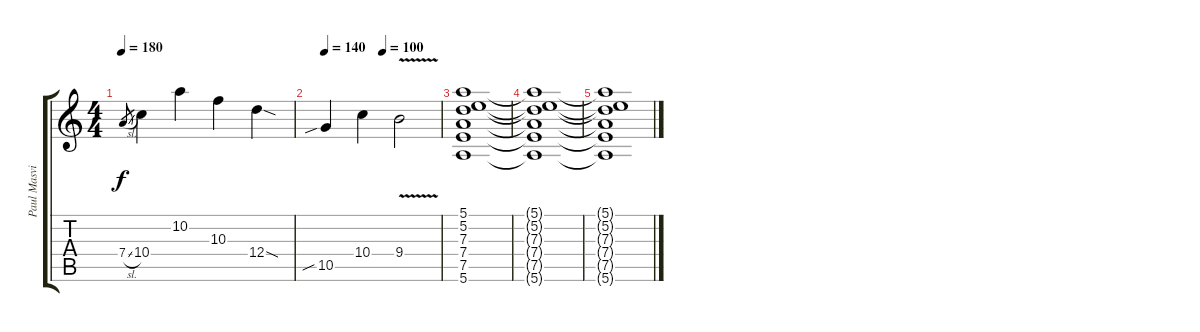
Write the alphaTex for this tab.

\track ("Paul Masvidal" "Paul Masvi") {instrument distortionguitar}
\staff {score tabs}
\tuning (E4 B3 G3 D3 A2 E2) {hide}
\ts (4 4)
\tempo 180
\clef g2
\ks c
7.4{sl}.8{gr dy f} 10.4.4 10.2.4 10.3.4 12.4{sod}.4 |
\tempo 140
\tempo (100 0.5)
10.5{sib}.4 10.4.4 9.4{v}.2 |
(5.1 5.2 7.3 7.4 7.5 5.6).1{instrument electricguitarjazz} |
(5.1{t} 5.2{t} 7.3{t} 7.4{t} 7.5{t} 5.6{t}).1 |
(5.1{t} 5.2{t} 7.3{t} 7.4{t} 7.5{t} 5.6{t}).1
